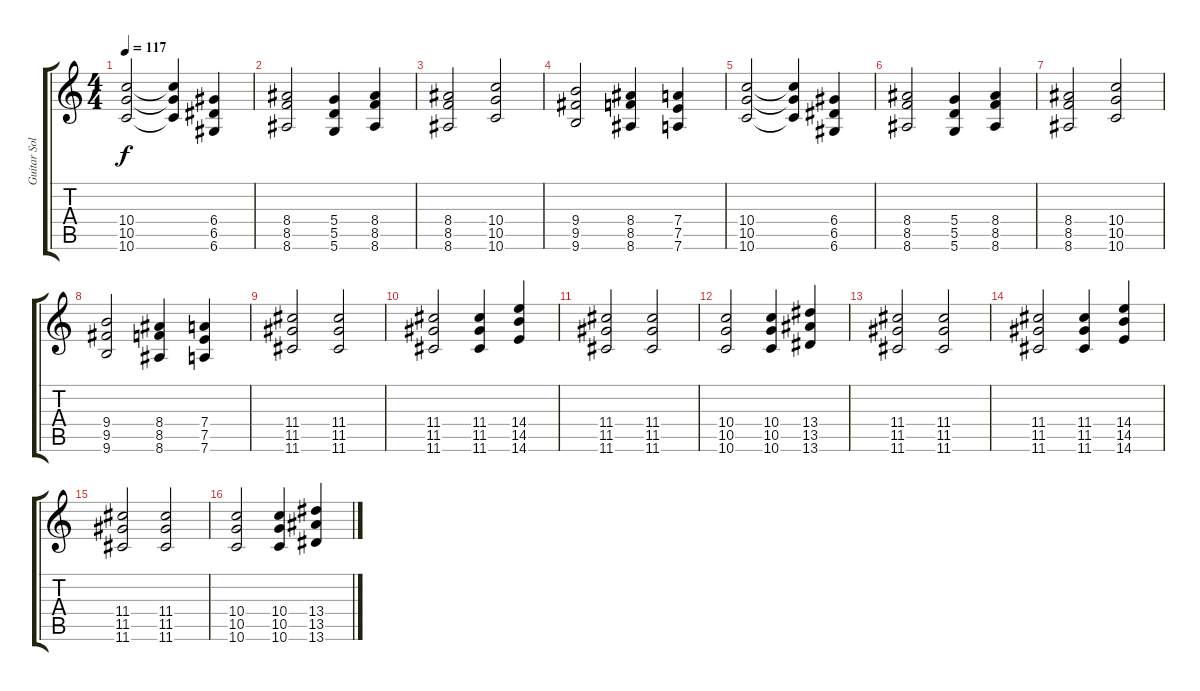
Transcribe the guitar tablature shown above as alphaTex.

\track ("Guitar Solo" "Guitar Sol") {instrument distortionguitar}
\staff {score tabs}
\tuning (E4 B3 G3 D3 A2 D2) {hide}
\ts (4 4)
\tempo 117
\clef g2
\ks c
(10.4 10.5 10.6).2{dy f instrument distortionguitar} (10.4{t} 10.5{t} 10.6{t}).4 (6.4 6.5 6.6).4 |
(8.4 8.5 8.6).2 (5.4 5.5 5.6).4 (8.4 8.5 8.6).4 |
(8.4 8.5 8.6).2 (10.4 10.5 10.6).2 |
(9.4 9.5 9.6).2 (8.4 8.5 8.6).4 (7.4 7.5 7.6).4 |
(10.4 10.5 10.6).2{instrument distortionguitar} (10.4{t} 10.5{t} 10.6{t}).4 (6.4 6.5 6.6).4 |
(8.4 8.5 8.6).2 (5.4 5.5 5.6).4 (8.4 8.5 8.6).4 |
(8.4 8.5 8.6).2 (10.4 10.5 10.6).2 |
(9.4 9.5 9.6).2 (8.4 8.5 8.6).4 (7.4 7.5 7.6).4 |
(11.4 11.5 11.6).2{instrument distortionguitar} (11.4 11.5 11.6).2 |
(11.4 11.5 11.6).2 (11.4 11.5 11.6).4 (14.4 14.5 14.6).4 |
(11.4 11.5 11.6).2 (11.4 11.5 11.6).2 |
(10.4 10.5 10.6).2 (10.4 10.5 10.6).4 (13.4 13.5 13.6).4 |
(11.4 11.5 11.6).2{instrument distortionguitar} (11.4 11.5 11.6).2 |
(11.4 11.5 11.6).2 (11.4 11.5 11.6).4 (14.4 14.5 14.6).4 |
(11.4 11.5 11.6).2 (11.4 11.5 11.6).2 |
(10.4 10.5 10.6).2 (10.4 10.5 10.6).4 (13.4 13.5 13.6).4
